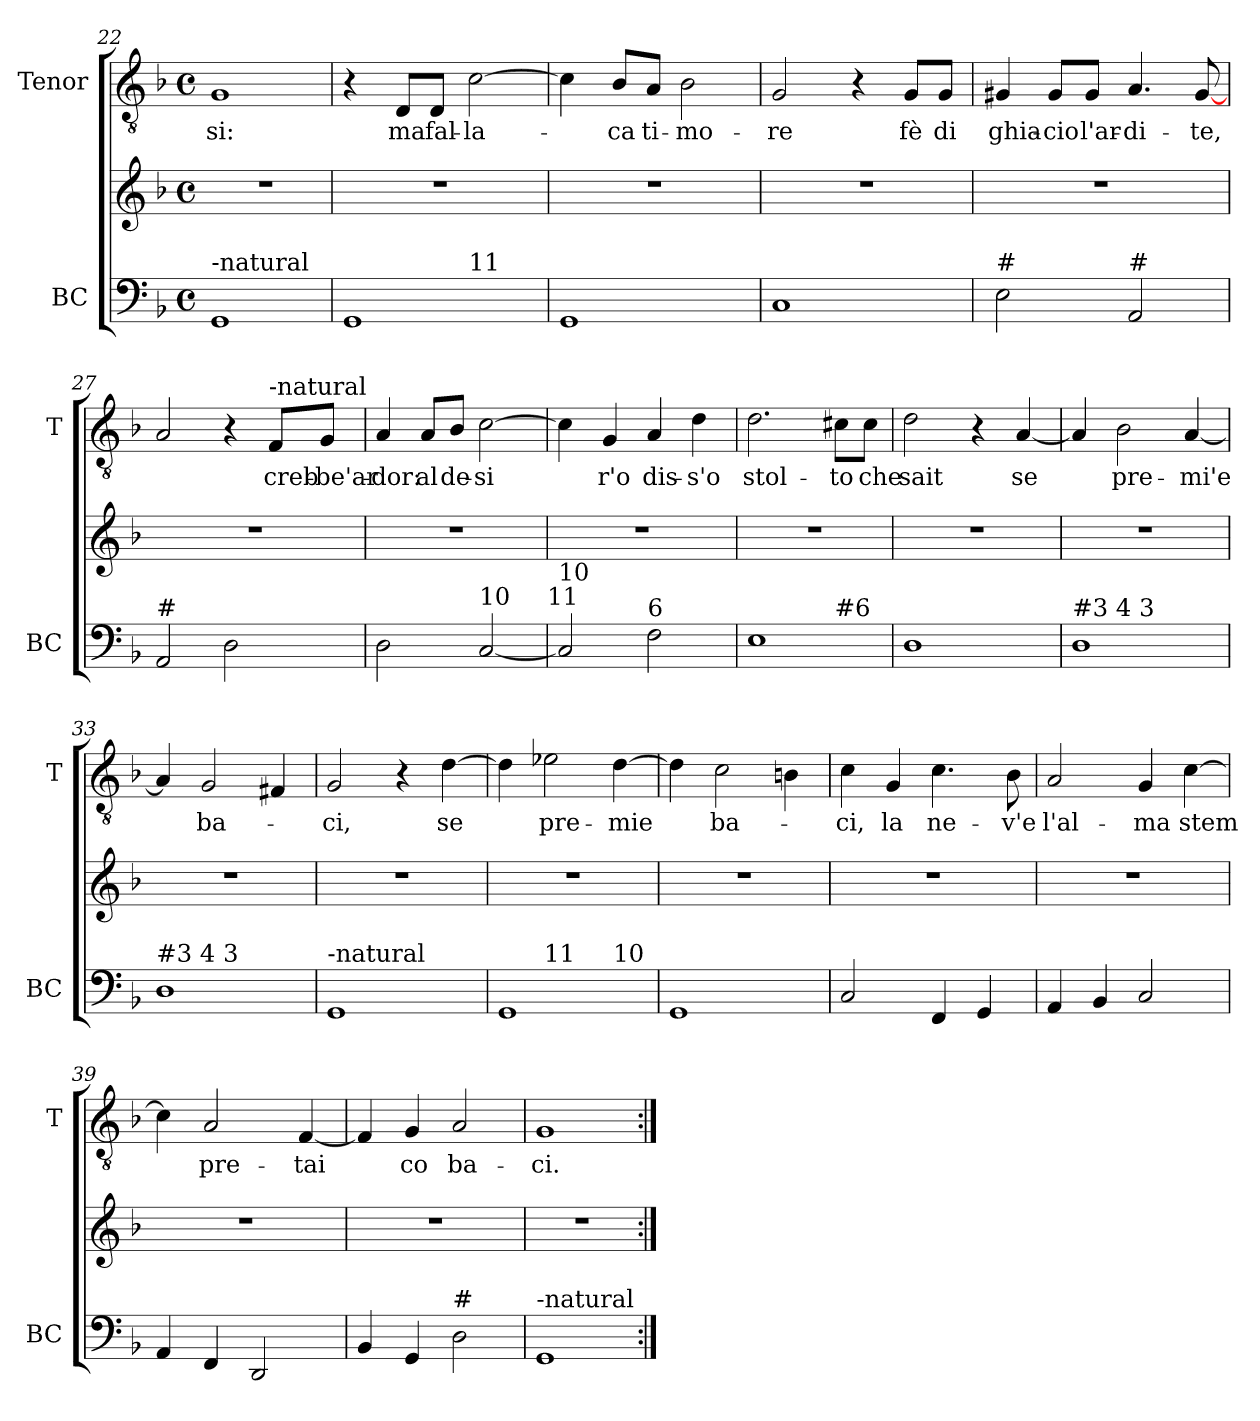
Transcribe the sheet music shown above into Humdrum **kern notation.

**kern	**kern	**kern	**text
*part2	*part2	*part1	*part1
*staff3	*staff2	*staff1	*staff1
*I"BC	*	*I"Tenor	*
*I'BC	*	*I'T	*
*clefF4	*clefG2	*clefGv2	*
*k[b-]	*k[b-]	*k[b-]	*
*F:	*F:	*F:	*
*M4/4	*M4/4	*M4/4	*
*met(c)	*met(c)	*met(c)	*
=22	=22	=22	=22
!LO:TX:a:t=-natural	!	!	!
!	!	!	!LO:LY:b
1GG	1r	1G	-si:
=23	=23	=23	=23
!LO:TX:a:t=10	!	!	!
*^	*	*	*
1GG	2ryy	1r	4r	.
!	!	!	!	!LO:LY:b
.	.	.	8D/L	ma
!	!	!	!	!LO:LY:b
.	.	.	8D/J	fal-
!	!LO:TX:a:t=11	!	!	!
!	!	!	!	!LO:LY:b
.	2ryy	.	[2c\	-la-
=24	=24	=24	=24	=24
!LO:TX:a:t=10	!	!	!	!
*v	*v	*	*	*
1GG	1r	4c\]	.
!	!	!	!LO:LY:b
.	.	8B-/L	-ca
!	!	!	!LO:LY:b
.	.	8A/J	ti-
!	!	!	!LO:LY:b
.	.	2B-\	-mo-
=25	=25	=25	=25
!	!	!	!LO:LY:b
1C	1r	2G/	-re
.	.	4r	.
!	!	!	!LO:LY:b
.	.	8G/L	fè
!	!	!	!LO:LY:b
.	.	8G/J	di
!!LO:LB:g=z
=26	=26	=26	=26
!LO:TX:a:t=#	!	!	!
!	!	!	!LO:LY:b
2E\	1r	4G#X/	ghia-
!	!	!	!LO:LY:b
.	.	8G#/L	-cio
!	!	!	!LO:LY:b
.	.	8G#/J	l'ar-
!LO:TX:a:t=#	!	!	!
!	!	!	!LO:LY:b
2AA/	.	4.A/	-di-
!	!	!	!LO:LY:b
.	.	[8G#/	-te,
=27	=27	=27	=27
!LO:TX:a:t=#	!	!	!
2AA/	1r	2A/	.
2D\	.	4r	.
!	!	!LO:TX:a:t=-natural	!
!	!	!	!LO:LY:b
.	.	8F/L	creb-
!	!	!	!LO:LY:b
.	.	8G/J	-be'ar-
=28	=28	=28	=28
!	!	!	!LO:LY:b
2D\	1r	4A/	-dor:
!	!	!	!LO:LY:b
.	.	8A/L	al
!	!	!	!LO:LY:b
.	.	8B-/J	de-
!LO:TX:a:t=10	!	!	!
!	!	!	!LO:LY:b
[2C/	.	[2c\	-si
!LO:TX:a:t=11	!	!	!
=29	=29	=29	=29
!LO:TX:a:t=10	!	!	!
2C/]	1r	4c\]	.
!	!	!	!LO:LY:b
.	.	4G/	r'o
!LO:TX:a:t=6	!	!	!
!	!	!	!LO:LY:b
2F\	.	4A/	dis-
!	!	!	!LO:LY:b
.	.	4d\	-s'o
=30	=30	=30	=30
!LO:TX:a:t=7	!	!	!
!	!	!	!LO:LY:b
*^	*	*	*
1E	2.ryy	1r	2.d\	stol-
!	!LO:TX:a:t=#6	!	!	!
!	!	!	!	!LO:LY:b
.	4ryy	.	8c#X\L	-to
!	!	!	!	!LO:LY:b
.	.	.	8c#\J	che
!!LO:PB:g=z
=31	=31	=31	=31	=31
!LO:TX:a:t=#	!	!	!	!
!	!	!	!	!LO:LY:b
*v	*v	*	*	*
1D	1r	2d\	sait
.	.	4r	.
!	!	!	!LO:LY:b
.	.	[4A/	se
=32	=32	=32	=32
!LO:TX:a:t=#3   4         3	!	!	!
1D	1r	4A/]	.
!	!	!	!LO:LY:b
.	.	2B-\	pre-
!	!	!	!LO:LY:b
.	.	[4A/	-mi'e
=33	=33	=33	=33
!LO:TX:a:t=#3   4        3	!	!	!
1D	1r	4A/]	.
!	!	!	!LO:LY:b
.	.	2G/	ba-
.	.	4F#X/	.
=34	=34	=34	=34
!LO:TX:a:t=-natural	!	!	!
!	!	!	!LO:LY:b
1GG	1r	2G/	-ci,
.	.	4r	.
!	!	!	!LO:LY:b
.	.	[4d\	se
=35	=35	=35	=35
!LO:TX:a:t=-natural10	!	!	!
*^	*	*	*
*	*^	*	*	*
1GG	4ryy	2.ryy	1r	4d\]	.
!	!LO:TX:a:t=11	!	!	!	!
!	!	!	!	!	!LO:LY:b
.	2.ryy	.	.	2e-X\	pre-
!	!	!LO:TX:a:t=10	!	!	!
!	!	!	!	!	!LO:LY:b
.	.	4ryy	.	[4d\	-mie
=36	=36	=36	=36	=36	=36
!LO:TX:a:t=#10   11      -natural10	!	!	!	!	!
*v	*v	*v	*	*	*
1GG	1r	4d\]	.
!	!	!	!LO:LY:b
.	.	2c\	ba-
.	.	4Bn\	.
!!LO:LB:g=z
=37	=37	=37	=37
!	!	!	!LO:LY:b
2C/	1r	4c\	-ci,
!	!	!	!LO:LY:b
.	.	4G/	la
!	!	!	!LO:LY:b
4FF/	.	4.c\	ne-
4GG/	.	.	.
!	!	!	!LO:LY:b
.	.	8B-\	-v'e
=38	=38	=38	=38
!	!	!	!LO:LY:b
4AA/	1r	2A/	l'al-
4BB-/	.	.	.
!	!	!	!LO:LY:b
2C/	.	4G/	-ma
!	!	!	!LO:LY:b
.	.	[4c\	stem
=39	=39	=39	=39
4AA/	1r	4c\]	.
!	!	!	!LO:LY:b
4FF/	.	2A/	pre-
2DD/	.	.	.
!	!	!	!LO:LY:b
.	.	[4F/	-tai
=40	=40	=40	=40
4BB-/	1r	4F/]	.
!	!	!	!LO:LY:b
4GG/	.	4G/	co
!LO:TX:a:t=#	!	!	!
!	!	!	!LO:LY:b
2D\	.	2A/	ba-
=41	=41	=41	=41
!LO:TX:a:t=-natural	!	!	!
!	!	!	!LO:LY:b
1GG	1r	1G	-ci.
=:|!	=:|!	=:|!	=:|!
*-	*-	*-	*-
